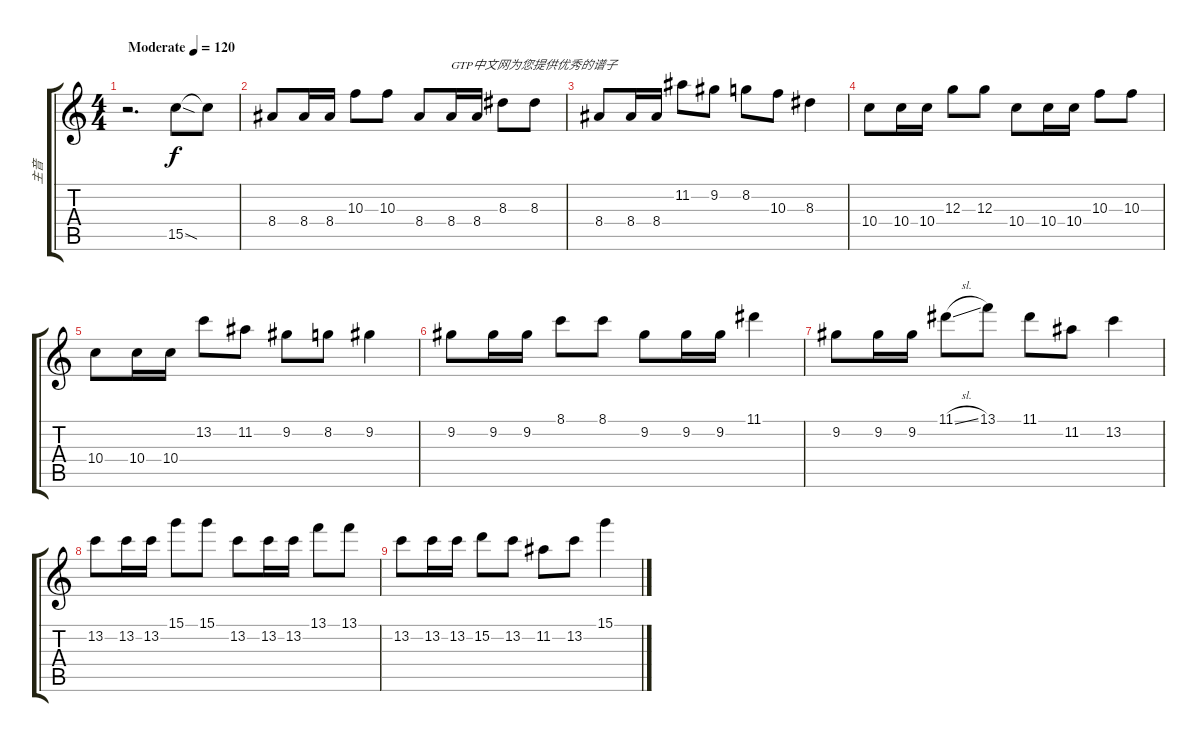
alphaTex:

\track ("主音" "主音") {instrument distortionguitar}
\staff {score tabs}
\tuning (E4 B3 G3 D3 A2 E2) {hide}
\ts (4 4)
\tempo (120 "Moderate")
\clef g2
\ks c
r.2{d dy f instrument distortionguitar} 15.5{sod}.8 15.5{t}.8 |
8.4.8 8.4.16 8.4.16 10.3.8 10.3.8 8.4.8 8.4.16{txt "GTP中文网为您提供优秀的谱子"} 8.4.16 8.3.8 8.3.8 |
8.4.8 8.4.16 8.4.16 11.2.8 9.2.8 8.2.8 10.3.8 8.3.4 |
10.4.8 10.4.16 10.4.16 12.3.8 12.3.8 10.4.8 10.4.16 10.4.16 10.3.8 10.3.8 |
10.4.8 10.4.16 10.4.16 13.2.8 11.2.8 9.2.8 8.2.8 9.2.4 |
9.2.8 9.2.16 9.2.16 8.1.8 8.1.8 9.2.8 9.2.16 9.2.16 11.1.4 |
9.2.8 9.2.16 9.2.16 11.1{sl}.8 13.1.8 11.1.8 11.2.8 13.2.4 |
13.2.8 13.2.16 13.2.16 15.1.8 15.1.8 13.2.8 13.2.16 13.2.16 13.1.8 13.1.8 |
13.2.8 13.2.16 13.2.16 15.2.8 13.2.8 11.2.8 13.2.8 15.1.4
